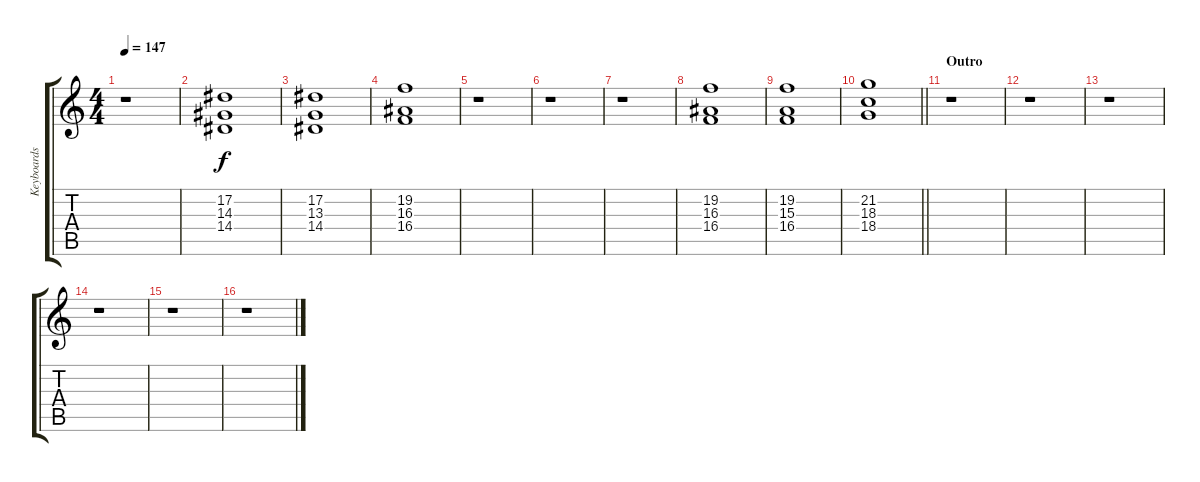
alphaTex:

\track ("Keyboards" "Keyboards") {instrument choiraahs}
\staff {score tabs}
\tuning (Eb4 Bb3 Gb3 Db3 Ab2 Eb2) {hide}
\ts (4 4)
\tempo 147
\clef g2
\ks c
r.1{dy f} |
(17.2 14.3 14.4).1 |
(17.2 13.3 14.4).1 |
(19.2 16.3 16.4).1 |
r.1 |
r.1 |
r.1 |
(19.2 16.3 16.4).1 |
(19.2 15.3 16.4).1 |
\barLineRight lightlight
(21.2 18.3 18.4).1 |
\section ("" "Outro")
r.1 |
r.1 |
r.1 |
r.1 |
r.1 |
r.1
